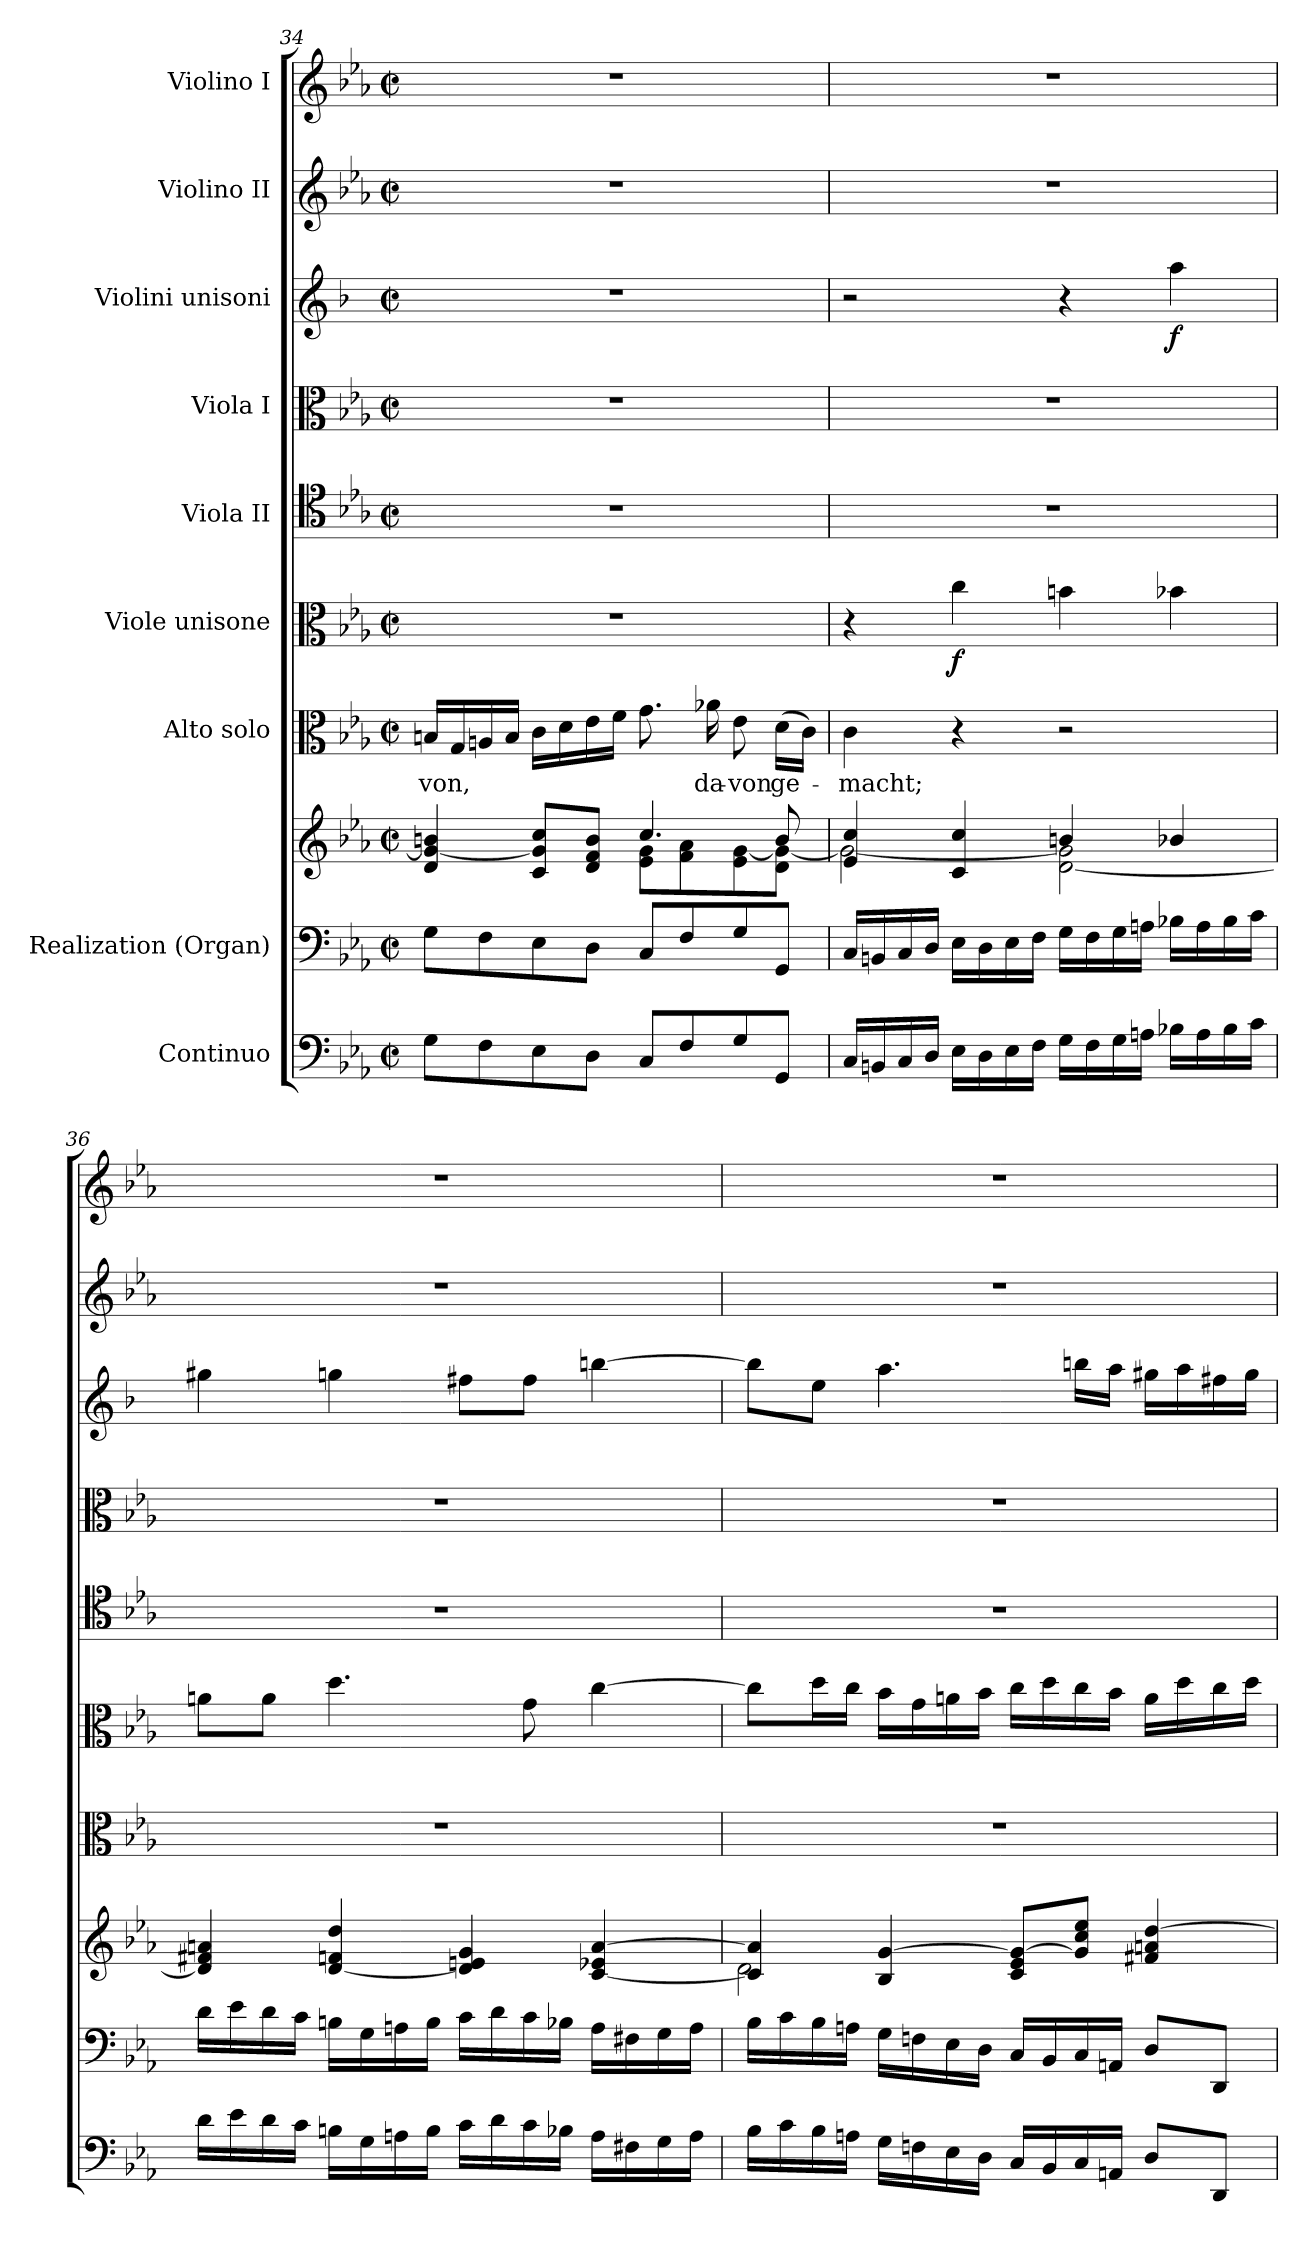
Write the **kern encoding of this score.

**kern	**kern	**kern	**kern	**text	**kern	**dynam	**kern	**kern	**kern	**dynam	**kern	**kern
*part9	*part8	*part8	*part7	*part7	*part6	*part6	*part5	*part4	*part3	*part3	*part2	*part1
*staff10	*staff9	*staff8	*staff7	*staff7	*staff6	*staff6	*staff5	*staff4	*staff3	*staff3	*staff2	*staff1
*I"Continuo	*I"Realization (Organ)	*	*I"Alto solo	*	*I"Viole unisone	*	*I"Viola II	*I"Viola I	*I"Violini unisoni	*	*I"Violino II	*I"Violino I
*clefF4	*clefF4	*clefG2	*clefC3	*	*clefC3	*	*clefC4	*clefC3	*clefG2	*	*clefG2	*clefG2
*	*	*	*	*	*	*	*	*	*ITrd1c2	*	*	*
*k[b-e-a-]	*k[b-e-a-]	*k[b-e-a-]	*k[b-e-a-]	*	*k[b-e-a-]	*	*k[b-e-a-]	*k[b-e-a-]	*k[b-e-a-]	*	*k[b-e-a-]	*k[b-e-a-]
*M2/2	*M2/2	*M2/2	*M2/2	*	*M2/2	*	*M2/2	*M2/2	*M2/2	*	*M2/2	*M2/2
*met(c|)	*met(c|)	*met(c|)	*met(c|)	*	*met(c|)	*	*met(c|)	*met(c|)	*met(c|)	*	*met(c|)	*met(c|)
=34	=34	=34	=34	=34	=34	=34	=34	=34	=34	=34	=34	=34
*	*	*^	*	*	*	*	*	*	*	*	*	*
!	!	!	!	!	!LO:LY:b	!	!	!	!	!	!	!	!
8G\L	8G\L	4d/ 4g/_ 4bn/	2ryy	16Bn/LL	-von,	1r	.	1r	1r	1r	.	1r	1r
.	.	.	.	16G/	.	.	.	.	.	.	.	.	.
8F\	8F\	.	.	16An/	.	.	.	.	.	.	.	.	.
.	.	.	.	16B/JJ	.	.	.	.	.	.	.	.	.
8E-\	8E-\	8c/ 8g/] 8cc/L	.	16c\LL	.	.	.	.	.	.	.	.	.
.	.	.	.	16d\	.	.	.	.	.	.	.	.	.
8D\J	8D\J	8d/ 8f/ 8b/J	.	16e-\	.	.	.	.	.	.	.	.	.
.	.	.	.	16f\JJ	.	.	.	.	.	.	.	.	.
8C/L	8C/L	4.cc/	8e-\ 8g\L	8.g\	.	.	.	.	.	.	.	.	.
8F/	8F/	.	8f\ 8a-\	.	.	.	.	.	.	.	.	.	.
!	!	!	!	!	!LO:LY:b	!	!	!	!	!	!	!	!
.	.	.	.	16a-X\	da-	.	.	.	.	.	.	.	.
!	!	!	!	!	!LO:LY:b	!	!	!	!	!	!	!	!
8G/	8G/	.	8e-\ [8g\	8e-\	-von	.	.	.	.	.	.	.	.
!	!	!	!	!	!LO:LY:b	!	!	!	!	!	!	!	!
8GG/J	8GG/J	8b/	8d\ 8g\_J	(>16d\LL	ge-	.	.	.	.	.	.	.	.
.	.	.	.	16c\JJ)	.	.	.	.	.	.	.	.	.
!!LO:PB:g=z
=35	=35	=35	=35	=35	=35	=35	=35	=35	=35	=35	=35	=35	=35
!	!	!	!	!	!LO:LY:b	!	!	!	!	!	!	!	!
16C/LL	16C/LL	4e-/ 4cc/	2g\_	4c\	-macht;	4r	.	1r	1r	2r	.	1r	1r
16BBn/	16BBn/	.	.	.	.	.	.	.	.	.	.	.	.
16C/	16C/	.	.	.	.	.	.	.	.	.	.	.	.
16D/JJ	16D/JJ	.	.	.	.	.	.	.	.	.	.	.	.
!	!	!	!	!	!	!	!LO:DY:b	!	!	!	!	!	!
16E-\LL	16E-\LL	4c/ 4cc/	.	4r	.	4cc\	f	.	.	.	.	.	.
16D\	16D\	.	.	.	.	.	.	.	.	.	.	.	.
16E-\	16E-\	.	.	.	.	.	.	.	.	.	.	.	.
16F\JJ	16F\JJ	.	.	.	.	.	.	.	.	.	.	.	.
16G\LL	16G\LL	4bn/	[2d\ 2g\]	2r	.	4bn\	.	.	.	4r	.	.	.
16F\	16F\	.	.	.	.	.	.	.	.	.	.	.	.
16G\	16G\	.	.	.	.	.	.	.	.	.	.	.	.
16An\JJ	16An\JJ	.	.	.	.	.	.	.	.	.	.	.	.
!	!	!	!	!	!	!	!	!	!	!	!LO:DY:b	!	!
16B-X\LL	16B-X\LL	4b-X/	.	.	.	4b-X\	.	.	.	4gg\	f	.	.
16A\	16A\	.	.	.	.	.	.	.	.	.	.	.	.
16B-\	16B-\	.	.	.	.	.	.	.	.	.	.	.	.
16c\JJ	16c\JJ	.	.	.	.	.	.	.	.	.	.	.	.
*	*	*v	*v	*	*	*	*	*	*	*	*	*	*
=36	=36	=36	=36	=36	=36	=36	=36	=36	=36	=36	=36	=36
16d\LL	16d\LL	4d/] 4f#X/ 4an/	1r	.	8an\L	.	1r	1r	4ff#X\	.	1r	1r
16e-\	16e-\	.	.	.	.	.	.	.	.	.	.	.
16d\	16d\	.	.	.	8a\J	.	.	.	.	.	.	.
16c\JJ	16c\JJ	.	.	.	.	.	.	.	.	.	.	.
16Bn\LL	16Bn\LL	[4d/ 4fn/ 4dd/	.	.	4.dd\	.	.	.	4ffn\	.	.	.
16G\	16G\	.	.	.	.	.	.	.	.	.	.	.
16An\	16An\	.	.	.	.	.	.	.	.	.	.	.
16B\JJ	16B\JJ	.	.	.	.	.	.	.	.	.	.	.
16c\LL	16c\LL	4d/] 4en/ 4g/	.	.	.	.	.	.	8een\L	.	.	.
16d\	16d\	.	.	.	.	.	.	.	.	.	.	.
16c\	16c\	.	.	.	8g\	.	.	.	8ee\J	.	.	.
16B-X\JJ	16B-X\JJ	.	.	.	.	.	.	.	.	.	.	.
16A\LL	16A\LL	[4c/ 4e-X/ [4a/	.	.	[4cc\	.	.	.	[4aan\	.	.	.
16F#X\	16F#X\	.	.	.	.	.	.	.	.	.	.	.
16G\	16G\	.	.	.	.	.	.	.	.	.	.	.
16A\JJ	16A\JJ	.	.	.	.	.	.	.	.	.	.	.
=37	=37	=37	=37	=37	=37	=37	=37	=37	=37	=37	=37	=37
*	*	*^	*	*	*	*	*	*	*	*	*	*
16B-\LL	16B-\LL	4c/] 4a/]	2d\	1r	.	8cc\L]	.	1r	1r	8aa\L]	.	1r	1r
16c\	16c\	.	.	.	.	.	.	.	.	.	.	.	.
16B-\	16B-\	.	.	.	.	16dd\L	.	.	.	8dd\J	.	.	.
16An\JJ	16An\JJ	.	.	.	.	16cc\JJ	.	.	.	.	.	.	.
16G\LL	16G\LL	4B-/ [4g/	.	.	.	16b-\LL	.	.	.	4.gg\	.	.	.
16Fn\	16Fn\	.	.	.	.	16g\	.	.	.	.	.	.	.
16E-\	16E-\	.	.	.	.	16an\	.	.	.	.	.	.	.
16D\JJ	16D\JJ	.	.	.	.	16b-\JJ	.	.	.	.	.	.	.
16C/LL	16C/LL	8c/ 8e-/ 8g/_L	2ryy	.	.	16cc\LL	.	.	.	.	.	.	.
16BB-/	16BB-/	.	.	.	.	16dd\	.	.	.	.	.	.	.
16C/	16C/	8g/] 8cc/ 8ee-/J	.	.	.	16cc\	.	.	.	16aan\LL	.	.	.
16AAn/JJ	16AAn/JJ	.	.	.	.	16b-\JJ	.	.	.	16gg\JJ	.	.	.
8D/L	8D/L	4f#X/ 4an/ [4dd/	.	.	.	16a\LL	.	.	.	16ff#X\LL	.	.	.
.	.	.	.	.	.	16dd\	.	.	.	16gg\	.	.	.
8DD/J	8DD/J	.	.	.	.	16cc\	.	.	.	16een\	.	.	.
.	.	.	.	.	.	16dd\JJ	.	.	.	16ff#\JJ	.	.	.
*	*	*v	*v	*	*	*	*	*	*	*	*	*	*
=	=	=	=	=	=	=	=	=	=	=	=	=
*-	*-	*-	*-	*-	*-	*-	*-	*-	*-	*-	*-	*-
